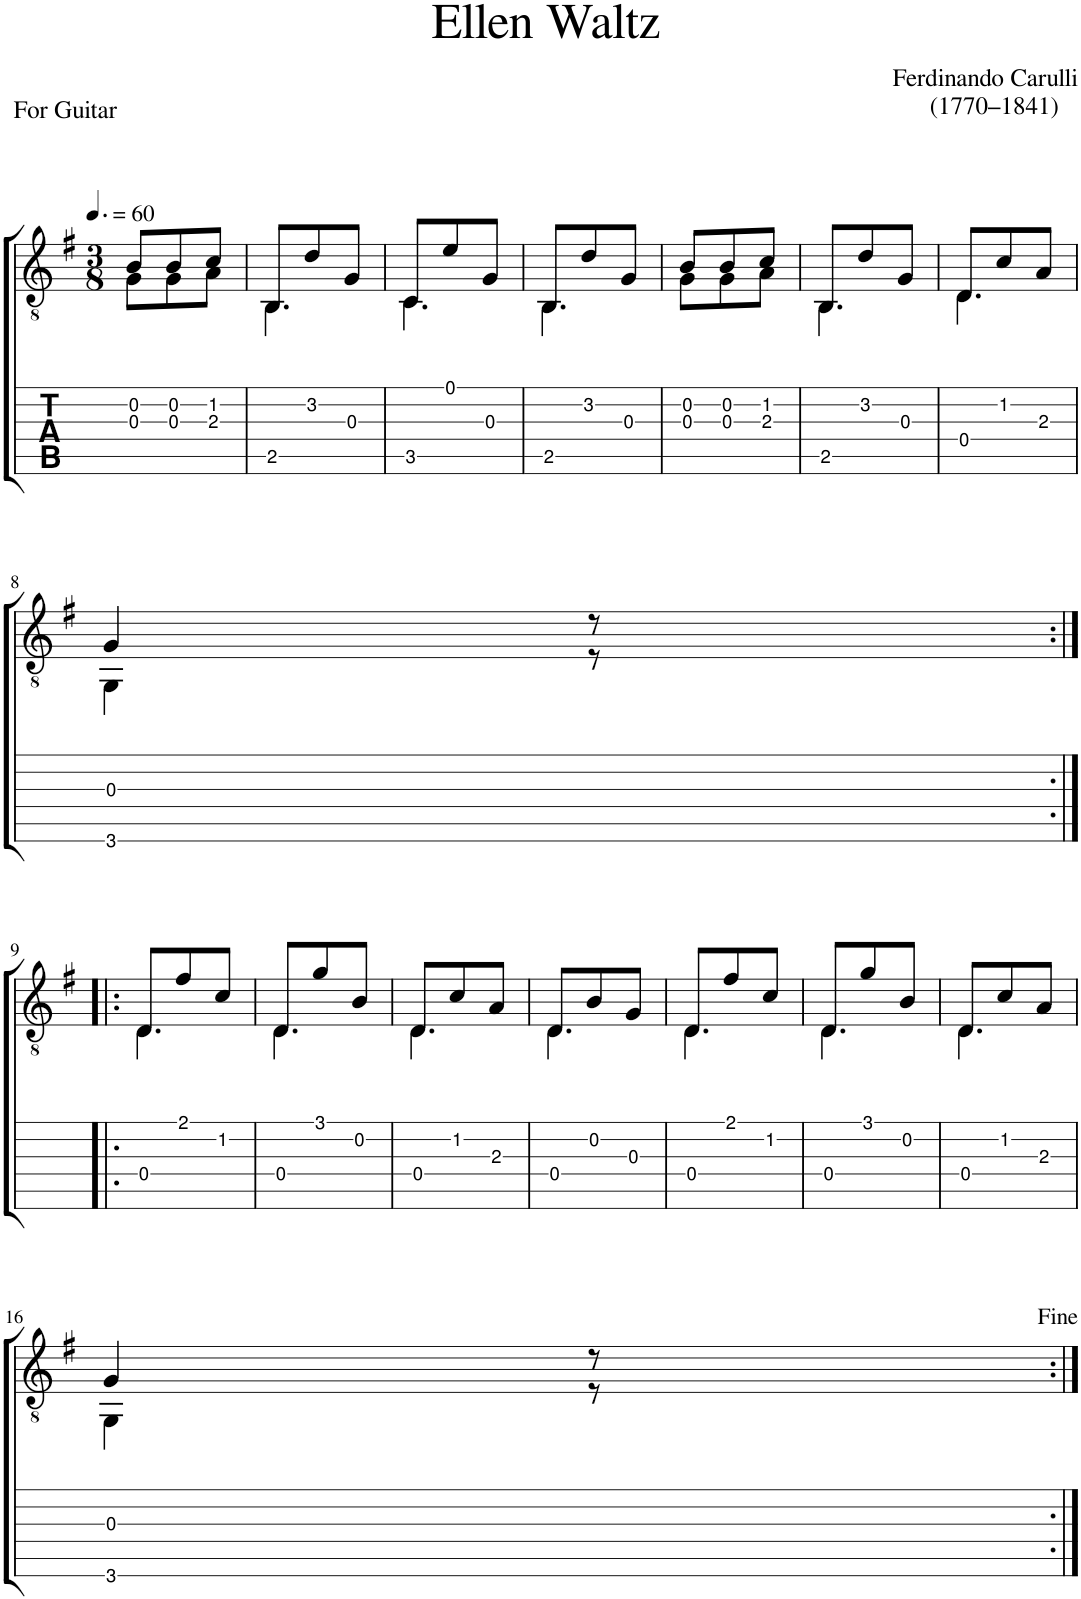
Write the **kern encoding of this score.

**kern	**kern
*part1	*part1
*staff2	*staff1
*I"Gtr	*
*stria6	*
*	*clefGv2
*k[f#]	*k[f#]
*M3/8	*M3/8
*MM90	*MM90
=1	=1
*^	*^
8BL	8GL	8B/L	8G\L
8B	8G	8B/	8G\
8cJ	8AJ	8c/J	8A\J
=2	=2	=2	=2
8BBL	4.BB	8BB/L	4.BB\
8d	.	8d/	.
8GJ	.	8G/J	.
=3	=3	=3	=3
8CL	4.C	8C/L	4.C\
8e	.	8e/	.
8GJ	.	8G/J	.
=4	=4	=4	=4
8BBL	4.BB	8BB/L	4.BB\
8d	.	8d/	.
8GJ	.	8G/J	.
=5	=5	=5	=5
8BL	8GL	8B/L	8G\L
8B	8G	8B/	8G\
8cJ	8AJ	8c/J	8A\J
=6	=6	=6	=6
8BBL	4.BB	8BB/L	4.BB\
8d	.	8d/	.
8GJ	.	8G/J	.
=7	=7	=7	=7
8DL	4.D	8D/L	4.D\
8c	.	8c/	.
8AJ	.	8A/J	.
!!LO:LB:g=z	!!
=8	=8	=8	=8
4G	4GG	4G/	4GG\
8ryy	8ryy	8r	8r
!!LO:LB:g=z	!!
=9:|!|:	=9:|!|:	=9:|!|:	=9:|!|:
8DL	4.D	8D/L	4.D\
8f#	.	8f#/	.
8cJ	.	8c/J	.
=10	=10	=10	=10
8DL	4.D	8D/L	4.D\
8g	.	8g/	.
8BJ	.	8B/J	.
=11	=11	=11	=11
8DL	4.D	8D/L	4.D\
8c	.	8c/	.
8AJ	.	8A/J	.
=12	=12	=12	=12
8DL	4.D	8D/L	4.D\
8B	.	8B/	.
8GJ	.	8G/J	.
=13	=13	=13	=13
8DL	4.D	8D/L	4.D\
8f#	.	8f#/	.
8cJ	.	8c/J	.
=14	=14	=14	=14
8DL	4.D	8D/L	4.D\
8g	.	8g/	.
8BJ	.	8B/J	.
=15	=15	=15	=15
8DL	4.D	8D/L	4.D\
8c	.	8c/	.
8AJ	.	8A/J	.
!!LO:LB:g=z	!!
=16	=16	=16	=16
4G	4GG	4G/	4GG\
8ryy	8r	8r	8r
*v	*v	*	*
*	*v	*v
=:|!	=:|!
*-	*-
